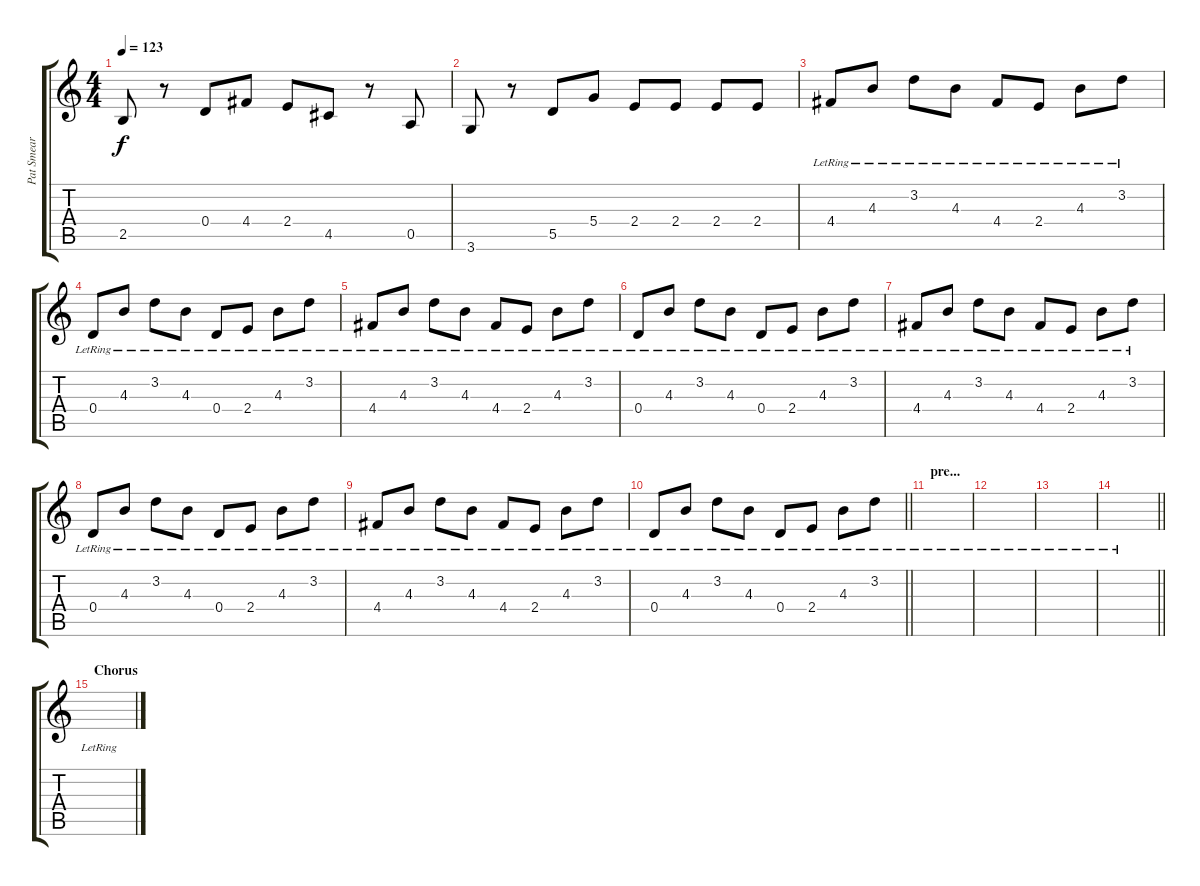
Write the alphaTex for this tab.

\track ("Pat Smear (Additional guitar)" "Pat Smear ") {instrument electricguitarclean}
\staff {score tabs}
\tuning (E4 B3 G3 D3 A2 E2) {hide}
\ts (4 4)
\tempo 123
\clef g2
\ks c
2.5.8{dy f} r.8 0.4.8 4.4.8 2.4.8 4.5.8 r.8 0.5.8 |
3.6.8 r.8 5.5.8 5.4.8 2.4.8 2.4.8 2.4.8 2.4.8 |
4.4{lr}.8{volume 13 balance 8 instrument electricguitarclean} 4.3{lr}.8 3.2{lr}.8 4.3{lr}.8 4.4{lr}.8 2.4{lr}.8 4.3{lr}.8 3.2{lr}.8 |
0.4{lr}.8 4.3{lr}.8 3.2{lr}.8 4.3{lr}.8 0.4{lr}.8 2.4{lr}.8 4.3{lr}.8 3.2{lr}.8 |
4.4{lr}.8 4.3{lr}.8 3.2{lr}.8 4.3{lr}.8 4.4{lr}.8 2.4{lr}.8 4.3{lr}.8 3.2{lr}.8 |
0.4{lr}.8 4.3{lr}.8 3.2{lr}.8 4.3{lr}.8 0.4{lr}.8 2.4{lr}.8 4.3{lr}.8 3.2{lr}.8 |
4.4{lr}.8 4.3{lr}.8 3.2{lr}.8 4.3{lr}.8 4.4{lr}.8 2.4{lr}.8 4.3{lr}.8 3.2{lr}.8 |
0.4{lr}.8 4.3{lr}.8 3.2{lr}.8 4.3{lr}.8 0.4{lr}.8 2.4{lr}.8 4.3{lr}.8 3.2{lr}.8 |
4.4{lr}.8 4.3{lr}.8 3.2{lr}.8 4.3{lr}.8 4.4{lr}.8 2.4{lr}.8 4.3{lr}.8 3.2{lr}.8 |
\barLineRight lightlight
0.4{lr}.8 4.3{lr}.8 3.2{lr}.8 4.3{lr}.8 0.4{lr}.8 2.4{lr}.8 4.3{lr}.8 3.2{lr}.8 |
\section ("" "pre...")
|
|
|
\barLineRight lightlight
|
\section ("" "Chorus")
